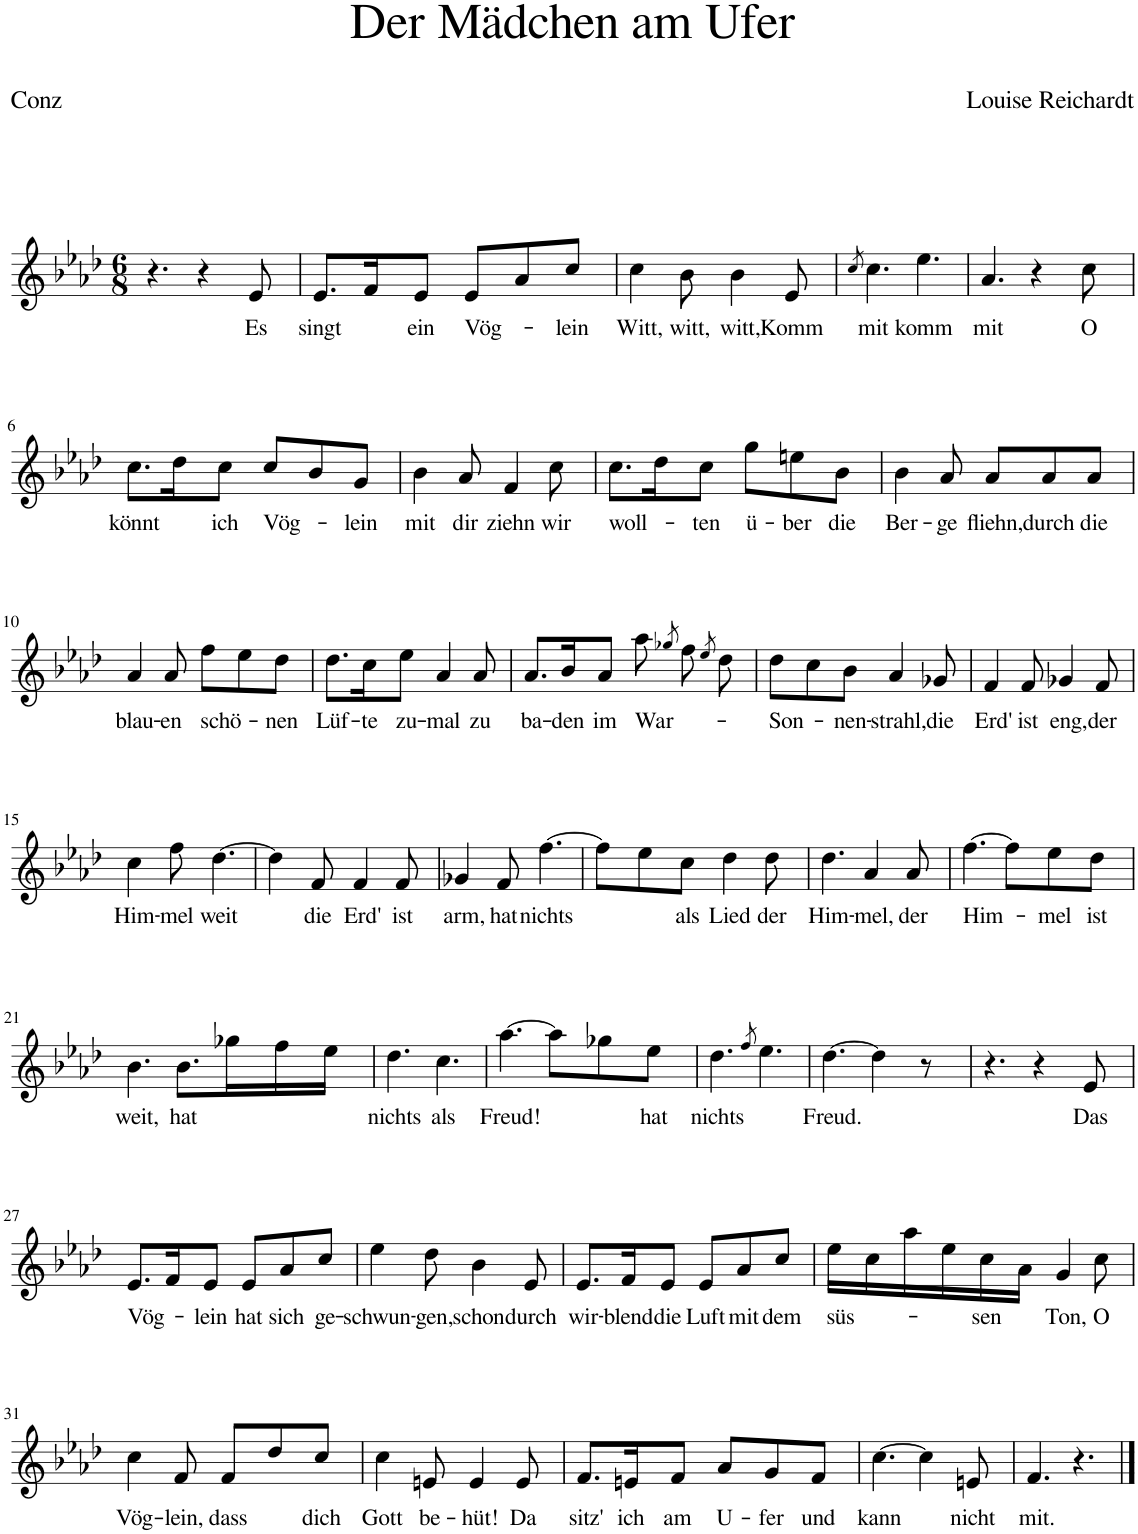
**kern	**text
*part1	*part1
*staff1	*staff1
*I"Piano	*
*I'Pno	*
*clefG2	*
*k[b-e-a-d-]	*
*M6/8	*
=1	=1
4.r	.
4r	.
!	!LO:LY:b
8e-/	Es
=2	=2
!	!LO:LY:b
8.e-/L	singt
16f/K	.
!	!LO:LY:b
8e-/J	ein
!	!LO:LY:b
8e-/L	Vög-
8a-/	.
!	!LO:LY:b
8cc/J	-lein
=3	=3
!	!LO:LY:b
4cc\	Witt,
!	!LO:LY:b
8b-\	witt,
!	!LO:LY:b
4b-\	witt,
!	!LO:LY:b
8e-/	Komm
=4	=4
8qcc/	.
!	!LO:LY:b
4.cc\	mit
!	!LO:LY:b
4.ee-\	komm
=5	=5
!	!LO:LY:b
4.a-/	mit
4r	.
!	!LO:LY:b
8cc\	O
!!LO:LB:g=z
=6	=6
!	!LO:LY:b
8.cc\L	könnt
16dd-\K	.
!	!LO:LY:b
8cc\J	ich
!	!LO:LY:b
8cc/L	Vög-
8b-/	.
!	!LO:LY:b
8g/J	-lein
=7	=7
!	!LO:LY:b
4b-\	mit
!	!LO:LY:b
8a-/	dir
!	!LO:LY:b
4f/	ziehn
!	!LO:LY:b
8cc\	wir
=8	=8
!	!LO:LY:b
8.cc\L	woll-
16dd-\K	.
!	!LO:LY:b
8cc\J	-ten
!	!LO:LY:b
8gg\L	ü-
!	!LO:LY:b
8een\	-ber
!	!LO:LY:b
8b-\J	die
=9	=9
!	!LO:LY:b
4b-\	Ber-
!	!LO:LY:b
8a-/	-ge
!	!LO:LY:b
8a-/L	fliehn,
!	!LO:LY:b
8a-/	durch
!	!LO:LY:b
8a-/J	die
!!LO:LB:g=z
=10	=10
!	!LO:LY:b
4a-/	blau-
!	!LO:LY:b
8a-/	-en
!	!LO:LY:b
8ff\L	schö-
8ee-\	.
!	!LO:LY:b
8dd-\J	-nen
=11	=11
!	!LO:LY:b
8.dd-\L	Lüf-
!	!LO:LY:b
16cc\K	-te
!	!LO:LY:b
8ee-\J	zu-
!	!LO:LY:b
4a-/	-mal
!	!LO:LY:b
8a-/	zu
=12	=12
!	!LO:LY:b
8.a-/L	ba-
!	!LO:LY:b
16b-/K	-den
!	!LO:LY:b
8a-/J	im
!	!LO:LY:b
8aa-\	War-
8qgg-X/	.
8ff\	.
8qee-/	.
8dd-\	.
=13	=13
!	!LO:LY:b
8dd-\L	Son-
8cc\	.
!	!LO:LY:b
8b-\J	-nen-
!	!LO:LY:b
4a-/	-strahl,
!	!LO:LY:b
8g-X/	die
=14	=14
!	!LO:LY:b
4f/	Erd'
!	!LO:LY:b
8f/	ist
!	!LO:LY:b
4g-X/	eng,
!	!LO:LY:b
8f/	der
!!LO:LB:g=z
=15	=15
!	!LO:LY:b
4cc\	Him-
!	!LO:LY:b
8ff\	-mel
!	!LO:LY:b
[4.dd-\	weit
=16	=16
4dd-\]	.
!	!LO:LY:b
8f/	die
!	!LO:LY:b
4f/	Erd'
!	!LO:LY:b
8f/	ist
=17	=17
!	!LO:LY:b
4g-X/	arm,
!	!LO:LY:b
8f/	hat
!	!LO:LY:b
[4.ff\	nichts
=18	=18
8ff\L]	.
8ee-\	.
!	!LO:LY:b
8cc\J	als
!	!LO:LY:b
4dd-\	Lied
!	!LO:LY:b
8dd-\	der
=19	=19
!	!LO:LY:b
4.dd-\	Him-
!	!LO:LY:b
4a-/	-mel,
!	!LO:LY:b
8a-/	der
=20	=20
!	!LO:LY:b
[4.ff\	Him-
8ff\L]	.
!	!LO:LY:b
8ee-\	-mel
!	!LO:LY:b
8dd-\J	ist
!!LO:LB:g=z
=21	=21
!	!LO:LY:b
4.b-\	weit,
!	!LO:LY:b
8.b-\L	hat
16gg-X\L	.
16ff\	.
16ee-\JJ	.
=22	=22
!	!LO:LY:b
4.dd-\	nichts
!	!LO:LY:b
4.cc\	als
=23	=23
!	!LO:LY:b
[4.aa-\	Freud!
8aa-\L]	.
8gg-X\	.
!	!LO:LY:b
8ee-\J	hat
=24	=24
!	!LO:LY:b
4.dd-\	nichts
8qff/	.
4.ee-\	.
=25	=25
!	!LO:LY:b
[4.dd-\	Freud.
4dd-\]	.
8r	.
=26	=26
4.r	.
4r	.
!	!LO:LY:b
8e-/	Das
!!LO:LB:g=z
=27	=27
!	!LO:LY:b
8.e-/L	Vög-
16f/K	.
!	!LO:LY:b
8e-/J	-lein
!	!LO:LY:b
8e-/L	hat
!	!LO:LY:b
8a-/	sich
!	!LO:LY:b
8cc/J	ge-
=28	=28
!	!LO:LY:b
4ee-\	-schwun-
!	!LO:LY:b
8dd-\	-gen,
!	!LO:LY:b
4b-\	schon
!	!LO:LY:b
8e-/	durch
=29	=29
!	!LO:LY:b
8.e-/L	wir-
!	!LO:LY:b
16f/K	-blend
!	!LO:LY:b
8e-/J	die
!	!LO:LY:b
8e-/L	Luft
!	!LO:LY:b
8a-/	mit
!	!LO:LY:b
8cc/J	dem
=30	=30
!	!LO:LY:b
16ee-\LL	süs-
16cc\	.
16aa-\	.
16ee-\	.
!	!LO:LY:b
16cc\	-sen
16a-\JJ	.
!	!LO:LY:b
4g/	Ton,
!	!LO:LY:b
8cc\	O
!!LO:LB:g=z
=31	=31
!	!LO:LY:b
4cc\	Vög-
!	!LO:LY:b
8f/	-lein,
!	!LO:LY:b
8f/L	dass
8dd-/	.
!	!LO:LY:b
8cc/J	dich
=32	=32
!	!LO:LY:b
4cc\	Gott
!	!LO:LY:b
8en/	be-
!	!LO:LY:b
4e/	-hüt!
!	!LO:LY:b
8e/	Da
=33	=33
!	!LO:LY:b
8.f/L	sitz'
!	!LO:LY:b
16en/K	ich
!	!LO:LY:b
8f/J	am
!	!LO:LY:b
8a-/L	U-
!	!LO:LY:b
8g/	-fer
!	!LO:LY:b
8f/J	und
=34	=34
!	!LO:LY:b
[4.cc\	kann
4cc\]	.
!	!LO:LY:b
8en/	nicht
=35	=35
!	!LO:LY:b
4.f/	mit.
4.r	.
==	==
*-	*-
